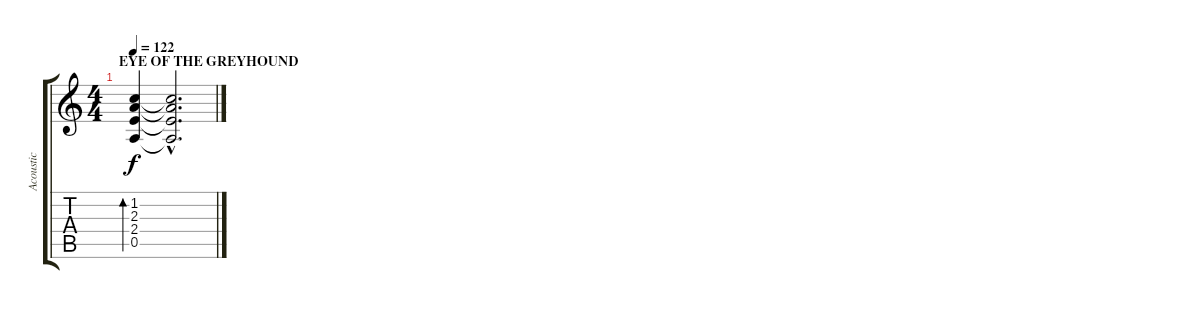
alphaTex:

\track ("Acoustic" "Acoustic") {instrument acousticguitarsteel}
\staff {score tabs}
\tuning (E4 B3 G3 D3 A2 E2) {hide}
\ts (4 4)
\section ("" "EYE OF THE GREYHOUND")
\tempo 122
\clef g2
\ks c
(1.2 2.3 2.4 0.5).4{bd 480 dy f} (1.2{hac t} 2.3{hac t} 2.4{hac t} 0.5{hac t}).2{d}
